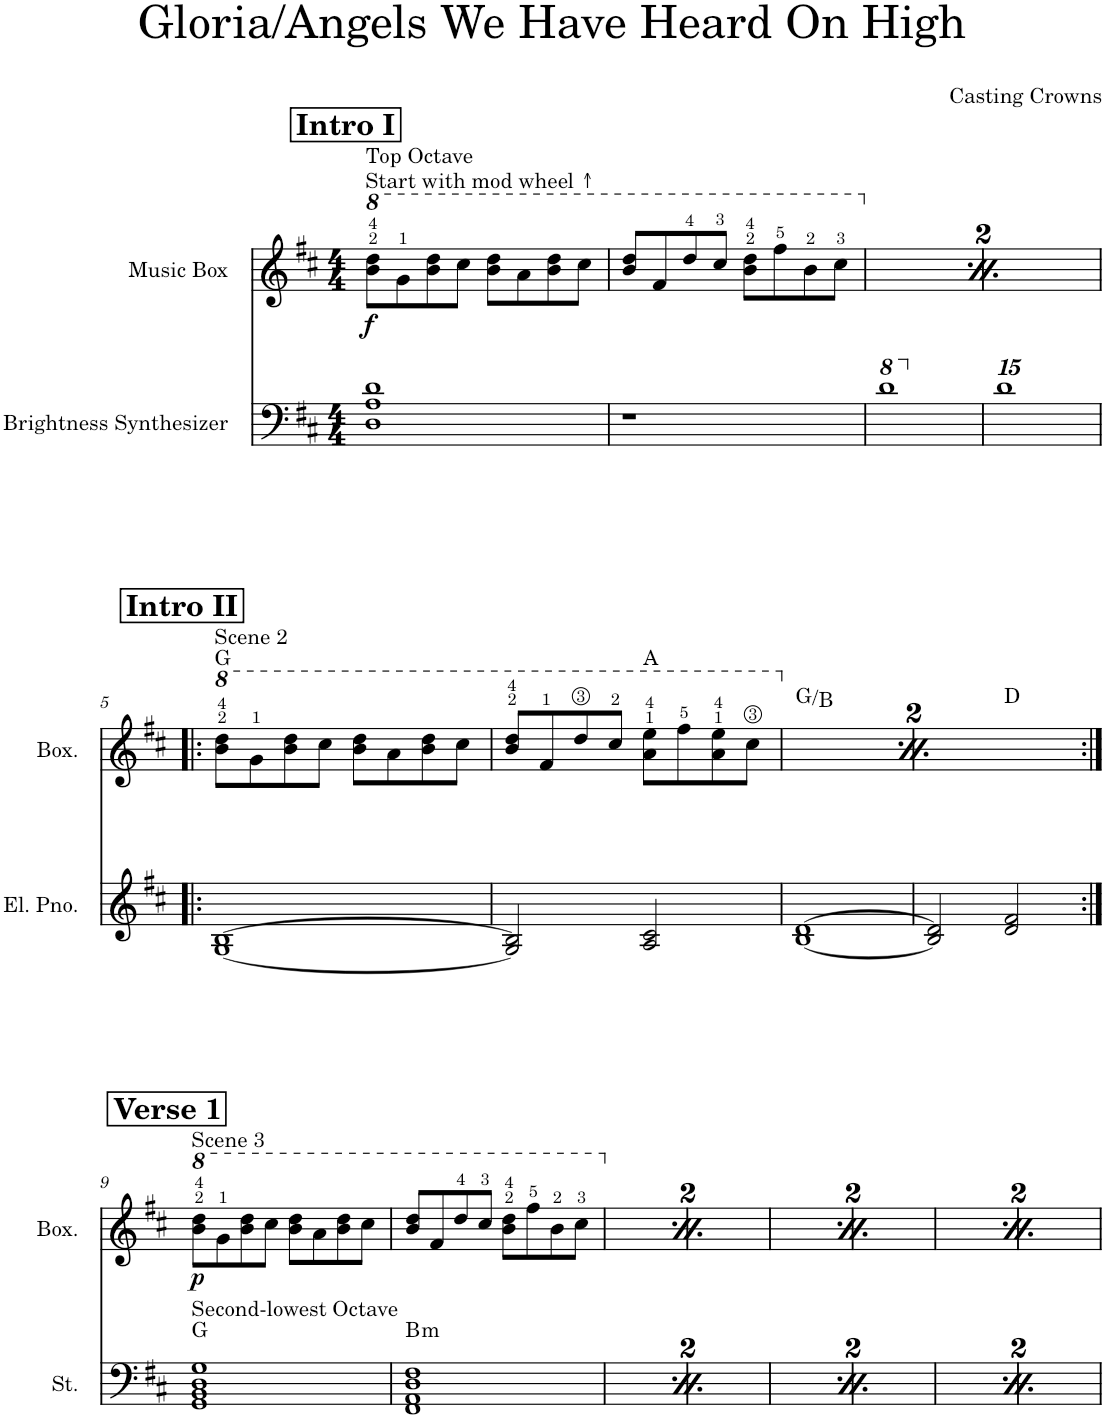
**kern	**harte	**kern	**kern	**kern	**dynam	**harte	**kern	**kern
*part5	*part5	*part4	*part3	*part2	*part2	*part2	*part1	*part1
*staff6	*	*staff5	*staff4	*staff3	*staff3	*	*staff2	*staff1
*I"Strings	*	*I"Electric Piano	*I"Brightness Synthesizer	*I"Music Box	*	*	*I"Piano	*
*I'St.	*	*I'El. Pno.	*I'Synth.	*I'Box.	*	*	*I'Pno.	*
*stria5	*	*stria5	*	*	*	*	*	*
*clefF4	*	*clefG2	*clefF4	*clefG2	*	*	*clefF4	*clefG2
*k[f#c#]	*	*k[f#c#]	*k[f#c#]	*k[f#c#]	*	*	*k[f#c#]	*k[f#c#]
*M4/4	*	*M4/4	*M4/4	*M4/4	*	*	*M4/4	*M4/4
*	*	*	*	*8va	*	*	*	*
!!LO:REH:place=s1:a:B:cj:fs=14:t=Intro I
=1	=1	=1	=1	=1	=1	=1	=1	=1
!	!	!	!	!LO:TX:a:t=Start with mod wheel ↑	!	!	!	!
!	!	!	!	!LO:TX:a:t=Top Octave	!	!	!	!
!	!	!	!	!	!LO:DY:b	!	!	!
1r	.	1r	1D 1A 1d	8bb\ 8ddd\L	f	.	1r	1r
.	.	.	.	8gg\	.	.	.	.
.	.	.	.	8bb\ 8ddd\	.	.	.	.
.	.	.	.	8ccc#\J	.	.	.	.
.	.	.	.	8bb\ 8ddd\L	.	.	.	.
.	.	.	.	8aa\	.	.	.	.
.	.	.	.	8bb\ 8ddd\	.	.	.	.
.	.	.	.	8ccc#\J	.	.	.	.
=2	=2	=2	=2	=2	=2	=2	=2	=2
1r	.	1r	1r	8bb/ 8ddd/L	.	.	1r	1r
.	.	.	.	8ff#/	.	.	.	.
.	.	.	.	8ddd/	.	.	.	.
.	.	.	.	8ccc#/J	.	.	.	.
.	.	.	.	8bb\ 8ddd\L	.	.	.	.
.	.	.	.	8fff#\	.	.	.	.
.	.	.	.	8bb\	.	.	.	.
.	.	.	.	8ccc#\J	.	.	.	.
=3	=3	=3	=3	=3	=3	=3	=3	=3
*	*	*	*	*X8va	*	*	*	*
!	!	!	!	!LO:TX:a:t=Start with mod wheel ↑	!	!	!	!
!	!	!	!	!LO:TX:a:t=Top Octave	!	!	!	!
!	!	!	!	!	!LO:DY:b	!	!	!
1r	.	1r	1dd	8bb\ 8ddd\L	f	.	1r	1r
.	.	.	.	8gg\	.	.	.	.
.	.	.	.	8bb\ 8ddd\	.	.	.	.
.	.	.	.	8ccc#\J	.	.	.	.
.	.	.	.	8bb\ 8ddd\L	.	.	.	.
.	.	.	.	8aa\	.	.	.	.
.	.	.	.	8bb\ 8ddd\	.	.	.	.
.	.	.	.	8ccc#\J	.	.	.	.
=4	=4	=4	=4	=4	=4	=4	=4	=4
1r	.	1r	1ddd	8bb/ 8ddd/L	.	.	1r	1r
.	.	.	.	8ff#/	.	.	.	.
.	.	.	.	8ddd/	.	.	.	.
.	.	.	.	8ccc#/J	.	.	.	.
.	.	.	.	8bb\ 8ddd\L	.	.	.	.
.	.	.	.	8fff#\	.	.	.	.
.	.	.	.	8bb\	.	.	.	.
.	.	.	.	8ccc#\J	.	.	.	.
!!LO:LB:g=z
!!LO:REH:place=s1:a:B:cj:fs=14:t=Intro II
=5!|:	=5!|:	=5!|:	=5!|:	=5!|:	=5!|:	=5!|:	=5!|:	=5!|:
*	*	*	*	*8va	*	*	*	*
!	!	!	!	!	!	!	!	!LO:TX:a:t=Scene 2
1r	.	[1G [1B	1r	8bb\ 8ddd\L	.	G:maj	1r	1r
.	.	.	.	8gg\	.	.	.	.
.	.	.	.	8bb\ 8ddd\	.	.	.	.
.	.	.	.	8ccc#\J	.	.	.	.
.	.	.	.	8bb\ 8ddd\L	.	.	.	.
.	.	.	.	8aa\	.	.	.	.
.	.	.	.	8bb\ 8ddd\	.	.	.	.
.	.	.	.	8ccc#\J	.	.	.	.
=6	=6	=6	=6	=6	=6	=6	=6	=6
1r	.	2G/] 2B/]	1r	8bb/ 8ddd/L	.	.	1r	1r
.	.	.	.	8ff#/	.	.	.	.
.	.	.	.	8ddd/	.	.	.	.
.	.	.	.	8ccc#/J	.	.	.	.
.	.	2A/ 2c#/	.	8aa\ 8eee\L	.	A:maj	.	.
.	.	.	.	8fff#\	.	.	.	.
.	.	.	.	8aa\ 8eee\	.	.	.	.
.	.	.	.	8ccc#\J	.	.	.	.
=7	=7	=7	=7	=7	=7	=7	=7	=7
*	*	*	*	*X8va	*	*	*	*
1r	.	[1B [1d	1r	8bb\ 8ddd\L	.	G:maj	1r	1r
.	.	.	.	8gg\	.	.	.	.
.	.	.	.	8bb\ 8ddd\	.	.	.	.
.	.	.	.	8ccc#\J	.	.	.	.
.	.	.	.	8bb\ 8ddd\L	.	.	.	.
.	.	.	.	8aa\	.	.	.	.
.	.	.	.	8bb\ 8ddd\	.	.	.	.
.	.	.	.	8ccc#\J	.	.	.	.
=8	=8	=8	=8	=8	=8	=8	=8	=8
1r	.	2B/] 2d/]	1r	8bb/ 8ddd/L	.	.	1r	1r
.	.	.	.	8ff#/	.	.	.	.
.	.	.	.	8ddd/	.	.	.	.
.	.	.	.	8ccc#/J	.	.	.	.
.	.	2d/ 2f#/	.	8aa\ 8eee\L	.	A:maj	.	.
.	.	.	.	8fff#\	.	.	.	.
.	.	.	.	8aa\ 8eee\	.	.	.	.
.	.	.	.	8ccc#\J	.	.	.	.
!!LO:LB:g=z
!!LO:REH:place=s1:a:B:cj:fs=14:t=Verse 1
=9:|!	=9:|!	=9:|!	=9:|!	=9:|!	=9:|!	=9:|!	=9:|!	=9:|!
*	*	*	*	*8va	*	*	*	*
!	!	!	!	!	!	!	!	!LO:TX:a:t=Scene 3
!LO:TX:a:t=Second-lowest Octave	!	!	!	!	!	!	!	!
!	!	!	!	!	!LO:DY:b	!	!	!
1GG 1BB 1D 1G	G:maj	1r	1r	8bb\ 8ddd\L	p	.	1r	1r
.	.	.	.	8gg\	.	.	.	.
.	.	.	.	8bb\ 8ddd\	.	.	.	.
.	.	.	.	8ccc#\J	.	.	.	.
.	.	.	.	8bb\ 8ddd\L	.	.	.	.
.	.	.	.	8aa\	.	.	.	.
.	.	.	.	8bb\ 8ddd\	.	.	.	.
.	.	.	.	8ccc#\J	.	.	.	.
=10	=10	=10	=10	=10	=10	=10	=10	=10
!	!LO:H:kt=m	!	!	!	!	!	!	!
1FF# 1AA 1D 1F#	B:min	1r	1r	8bb/ 8ddd/L	.	.	1r	1r
.	.	.	.	8ff#/	.	.	.	.
.	.	.	.	8ddd/	.	.	.	.
.	.	.	.	8ccc#/J	.	.	.	.
.	.	.	.	8bb\ 8ddd\L	.	.	.	.
.	.	.	.	8fff#\	.	.	.	.
.	.	.	.	8bb\	.	.	.	.
.	.	.	.	8ccc#\J	.	.	.	.
=11	=11	=11	=11	=11	=11	=11	=11	=11
*	*	*	*	*X8va	*	*	*	*
!LO:TX:a:t=Second-lowest Octave	!	!	!	!	!	!	!	!
!	!	!	!	!	!LO:DY:b	!	!	!
1GG 1BB 1D 1G	G:maj	1r	1r	8bb\ 8ddd\L	p	.	1r	1r
.	.	.	.	8gg\	.	.	.	.
.	.	.	.	8bb\ 8ddd\	.	.	.	.
.	.	.	.	8ccc#\J	.	.	.	.
.	.	.	.	8bb\ 8ddd\L	.	.	.	.
.	.	.	.	8aa\	.	.	.	.
.	.	.	.	8bb\ 8ddd\	.	.	.	.
.	.	.	.	8ccc#\J	.	.	.	.
=12	=12	=12	=12	=12	=12	=12	=12	=12
!	!LO:H:kt=m	!	!	!	!	!	!	!
1FF# 1AA 1D 1F#	B:min	1r	1r	8bb/ 8ddd/L	.	.	1r	1r
.	.	.	.	8ff#/	.	.	.	.
.	.	.	.	8ddd/	.	.	.	.
.	.	.	.	8ccc#/J	.	.	.	.
.	.	.	.	8bb\ 8ddd\L	.	.	.	.
.	.	.	.	8fff#\	.	.	.	.
.	.	.	.	8bb\	.	.	.	.
.	.	.	.	8ccc#\J	.	.	.	.
=13	=13	=13	=13	=13	=13	=13	=13	=13
!LO:TX:a:t=Second-lowest Octave	!	!	!	!	!	!	!	!
!	!	!	!	!	!LO:DY:b	!	!	!
1GG 1BB 1D 1G	G:maj	1r	1r	8bb\ 8ddd\L	p	.	1r	1r
.	.	.	.	8gg\	.	.	.	.
.	.	.	.	8bb\ 8ddd\	.	.	.	.
.	.	.	.	8ccc#\J	.	.	.	.
.	.	.	.	8bb\ 8ddd\L	.	.	.	.
.	.	.	.	8aa\	.	.	.	.
.	.	.	.	8bb\ 8ddd\	.	.	.	.
.	.	.	.	8ccc#\J	.	.	.	.
=14	=14	=14	=14	=14	=14	=14	=14	=14
!	!LO:H:kt=m	!	!	!	!	!	!	!
1FF# 1AA 1D 1F#	B:min	1r	1r	8bb/ 8ddd/L	.	.	1r	1r
.	.	.	.	8ff#/	.	.	.	.
.	.	.	.	8ddd/	.	.	.	.
.	.	.	.	8ccc#/J	.	.	.	.
.	.	.	.	8bb\ 8ddd\L	.	.	.	.
.	.	.	.	8fff#\	.	.	.	.
.	.	.	.	8bb\	.	.	.	.
.	.	.	.	8ccc#\J	.	.	.	.
=15	=15	=15	=15	=15	=15	=15	=15	=15
!LO:TX:a:t=Second-lowest Octave	!	!	!	!	!	!	!	!
!	!	!	!	!	!LO:DY:b	!	!	!
1GG 1BB 1D 1G	G:maj	1r	1r	8bb\ 8ddd\L	p	.	1r	1r
.	.	.	.	8gg\	.	.	.	.
.	.	.	.	8bb\ 8ddd\	.	.	.	.
.	.	.	.	8ccc#\J	.	.	.	.
.	.	.	.	8bb\ 8ddd\L	.	.	.	.
.	.	.	.	8aa\	.	.	.	.
.	.	.	.	8bb\ 8ddd\	.	.	.	.
.	.	.	.	8ccc#\J	.	.	.	.
=16	=16	=16	=16	=16	=16	=16	=16	=16
!	!LO:H:kt=m	!	!	!	!	!	!	!
1FF# 1AA 1D 1F#	B:min	1r	1r	8bb/ 8ddd/L	.	.	1r	1r
.	.	.	.	8ff#/	.	.	.	.
.	.	.	.	8ddd/	.	.	.	.
.	.	.	.	8ccc#/J	.	.	.	.
.	.	.	.	8bb\ 8ddd\L	.	.	.	.
.	.	.	.	8fff#\	.	.	.	.
.	.	.	.	8bb\	.	.	.	.
.	.	.	.	8ccc#\J	.	.	.	.
=	=	=	=	=	=	=	=	=
*-	*-	*-	*-	*-	*-	*-	*-	*-
